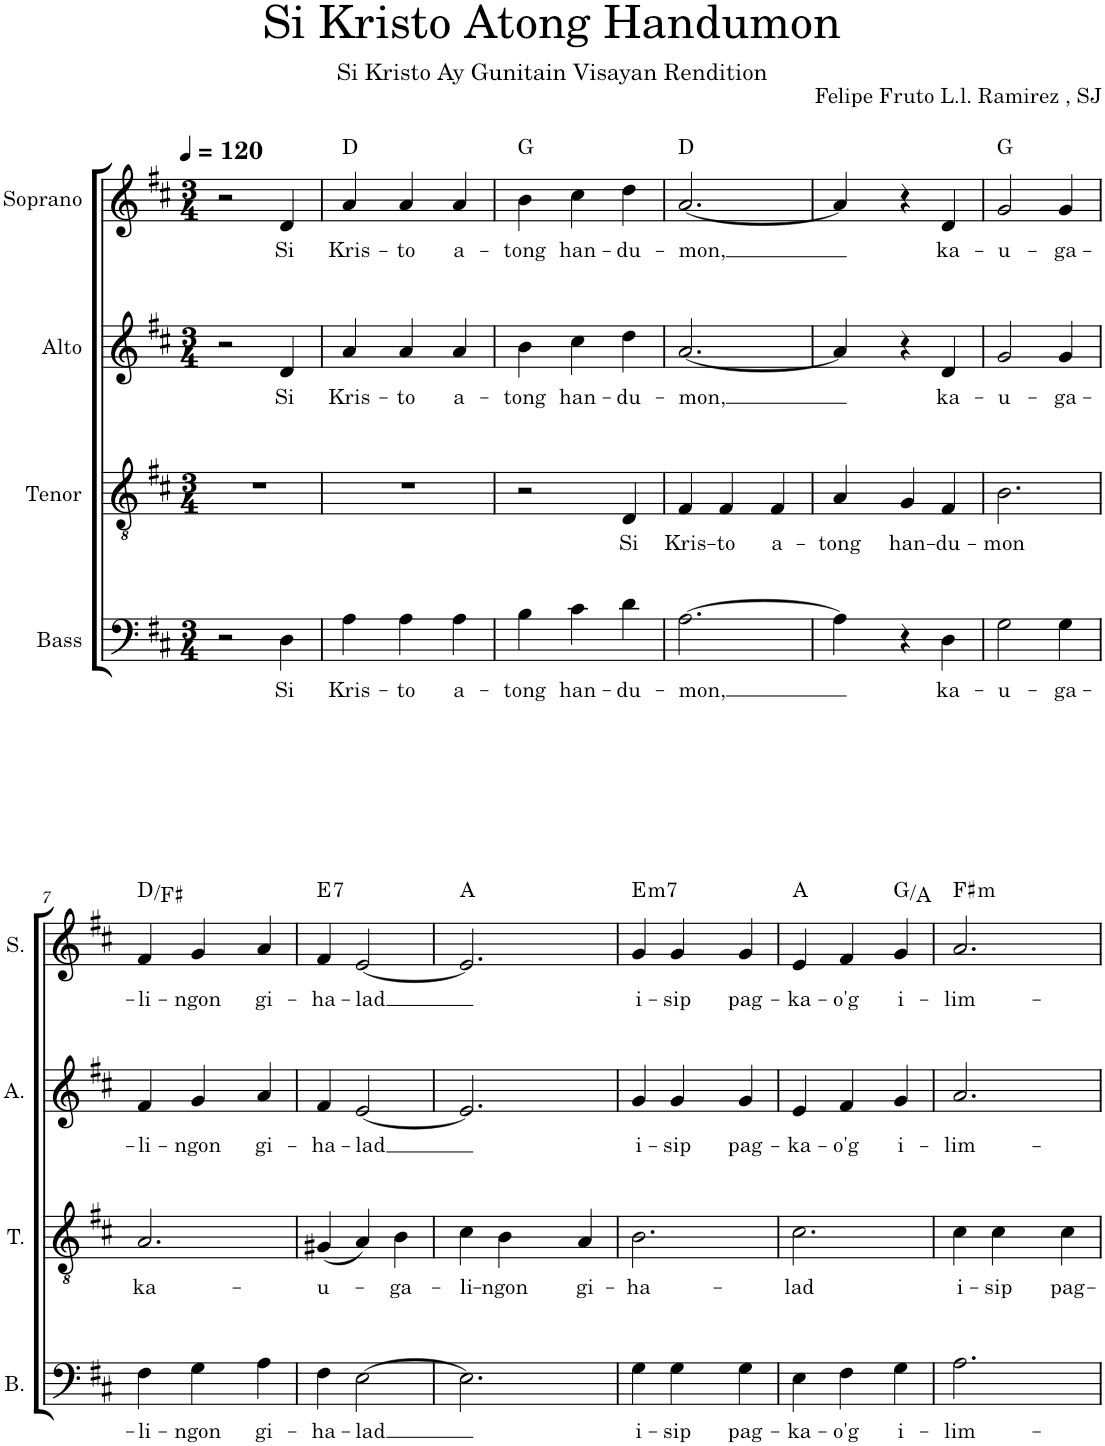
**kern	**text	**kern	**text	**kern	**text	**kern	**text	**harte
*part4	*part4	*part3	*part3	*part2	*part2	*part1	*part1	*part1
*staff4	*staff4	*staff3	*staff3	*staff2	*staff2	*staff1	*staff1	*
*I"Bass	*	*I"Tenor	*	*I"Alto	*	*I"Soprano	*	*
*I'B.	*	*I'T.	*	*I'A.	*	*I'S.	*	*
*clefF4	*	*clefGv2	*	*clefG2	*	*clefG2	*	*
*k[f#c#]	*	*k[f#c#]	*	*k[f#c#]	*	*k[f#c#]	*	*
*M3/4	*	*M3/4	*	*M3/4	*	*M3/4	*	*
*MM120	*	*MM120	*	*MM120	*	*MM120	*	*
=1	=1	=1	=1	=1	=1	=1	=1	=1
2r	.	2.r	.	2r	.	2r	.	.
!	!LO:LY:b	!	!	!	!LO:LY:b	!	!LO:LY:b	!
4D\	Si	.	.	4d/	Si	4d/	Si	.
=2	=2	=2	=2	=2	=2	=2	=2	=2
!	!LO:LY:b	!	!	!	!LO:LY:b	!	!LO:LY:b	!
4A\	Kris-	2.r	.	4a/	Kris-	4a/	Kris-	D:maj
!	!LO:LY:b	!	!	!	!LO:LY:b	!	!LO:LY:b	!
4A\	-to	.	.	4a/	-to	4a/	-to	.
!	!LO:LY:b	!	!	!	!LO:LY:b	!	!LO:LY:b	!
4A\	a-	.	.	4a/	a-	4a/	a-	.
=3	=3	=3	=3	=3	=3	=3	=3	=3
!	!LO:LY:b	!	!	!	!LO:LY:b	!	!LO:LY:b	!
4B\	-tong	2r	.	4b\	-tong	4b\	-tong	G:maj
!	!LO:LY:b	!	!	!	!LO:LY:b	!	!LO:LY:b	!
4c#\	han-	.	.	4cc#\	han-	4cc#\	han-	.
!	!LO:LY:b	!	!LO:LY:b	!	!LO:LY:b	!	!LO:LY:b	!
4d\	-du-	4D/	Si	4dd\	-du-	4dd\	-du-	.
=4	=4	=4	=4	=4	=4	=4	=4	=4
!	!LO:LY:b	!	!LO:LY:b	!	!LO:LY:b	!	!LO:LY:b	!
[2.A\	-mon,	4F#/	Kris-	[2.a/	-mon,	[2.a/	-mon,	D:maj
!	!	!	!LO:LY:b	!	!	!	!	!
.	.	4F#/	-to	.	.	.	.	.
!	!	!	!LO:LY:b	!	!	!	!	!
.	.	4F#/	a-	.	.	.	.	.
=5	=5	=5	=5	=5	=5	=5	=5	=5
!	!	!	!LO:LY:b	!	!	!	!	!
4A\]	.	4A/	-tong	4a/]	.	4a/]	.	.
!	!	!	!LO:LY:b	!	!	!	!	!
4r	.	4G/	han-	4r	.	4r	.	.
!	!LO:LY:b	!	!LO:LY:b	!	!LO:LY:b	!	!LO:LY:b	!
4D\	ka-	4F#/	-du-	4d/	ka-	4d/	ka-	.
=6	=6	=6	=6	=6	=6	=6	=6	=6
!	!LO:LY:b	!	!LO:LY:b	!	!LO:LY:b	!	!LO:LY:b	!
2G\	-u-	2.B\	-mon	2g/	-u-	2g/	-u-	G:maj
!	!LO:LY:b	!	!	!	!LO:LY:b	!	!LO:LY:b	!
4G\	-ga-	.	.	4g/	-ga-	4g/	-ga-	.
!!LO:LB:g=z
=7	=7	=7	=7	=7	=7	=7	=7	=7
!	!LO:LY:b	!	!LO:LY:b	!	!LO:LY:b	!	!LO:LY:b	!
4F#\	-li-	2.A/	ka-	4f#/	-li-	4f#/	-li-	D:maj/3
!	!LO:LY:b	!	!	!	!LO:LY:b	!	!LO:LY:b	!
4G\	-ngon	.	.	4g/	-ngon	4g/	-ngon	.
!	!LO:LY:b	!	!	!	!LO:LY:b	!	!LO:LY:b	!
4A\	gi-	.	.	4a/	gi-	4a/	gi-	.
=8	=8	=8	=8	=8	=8	=8	=8	=8
!	!LO:LY:b	!	!LO:LY:b	!	!LO:LY:b	!	!LO:LY:b	!LO:H:kt=7
4F#\	-ha-	(4G#X/	-u-	4f#/	-ha-	4f#/	-ha-	E:7
!	!LO:LY:b	!	!	!	!LO:LY:b	!	!LO:LY:b	!
[2E\	-lad	4A/)	.	[2e/	-lad	[2e/	-lad	.
!	!	!	!LO:LY:b	!	!	!	!	!
.	.	4B\	-ga-	.	.	.	.	.
=9	=9	=9	=9	=9	=9	=9	=9	=9
!	!	!	!LO:LY:b	!	!	!	!	!
2.E\]	.	4c#\	-li-	2.e/]	.	2.e/]	.	A:maj
!	!	!	!LO:LY:b	!	!	!	!	!
.	.	4B\	-ngon	.	.	.	.	.
!	!	!	!LO:LY:b	!	!	!	!	!
.	.	4A/	gi-	.	.	.	.	.
=10	=10	=10	=10	=10	=10	=10	=10	=10
!	!LO:LY:b	!	!LO:LY:b	!	!LO:LY:b	!	!LO:LY:b	!LO:H:kt=m7
4G\	i-	2.B\	-ha-	4g/	i-	4g/	i-	E:min7
!	!LO:LY:b	!	!	!	!LO:LY:b	!	!LO:LY:b	!
4G\	-sip	.	.	4g/	-sip	4g/	-sip	.
!	!LO:LY:b	!	!	!	!LO:LY:b	!	!LO:LY:b	!
4G\	pag-	.	.	4g/	pag-	4g/	pag-	.
=11	=11	=11	=11	=11	=11	=11	=11	=11
!	!LO:LY:b	!	!LO:LY:b	!	!LO:LY:b	!	!LO:LY:b	!
4E\	-ka-	2.c#\	-lad	4e/	-ka-	4e/	-ka-	A:maj
!	!LO:LY:b	!	!	!	!LO:LY:b	!	!LO:LY:b	!
4F#\	-o'g	.	.	4f#/	-o'g	4f#/	-o'g	.
!	!LO:LY:b	!	!	!	!LO:LY:b	!	!LO:LY:b	!
4G\	i-	.	.	4g/	i-	4g/	i-	G:maj/2
=12	=12	=12	=12	=12	=12	=12	=12	=12
!	!LO:LY:b	!	!LO:LY:b	!	!LO:LY:b	!	!LO:LY:b	!LO:H:kt=m
2.A\	-lim-	4c#\	i-	2.a/	-lim-	2.a/	-lim-	F#:min
!	!	!	!LO:LY:b	!	!	!	!	!
.	.	4c#\	-sip	.	.	.	.	.
!	!	!	!LO:LY:b	!	!	!	!	!
.	.	4c#\	pag-	.	.	.	.	.
=	=	=	=	=	=	=	=	=
*-	*-	*-	*-	*-	*-	*-	*-	*-
